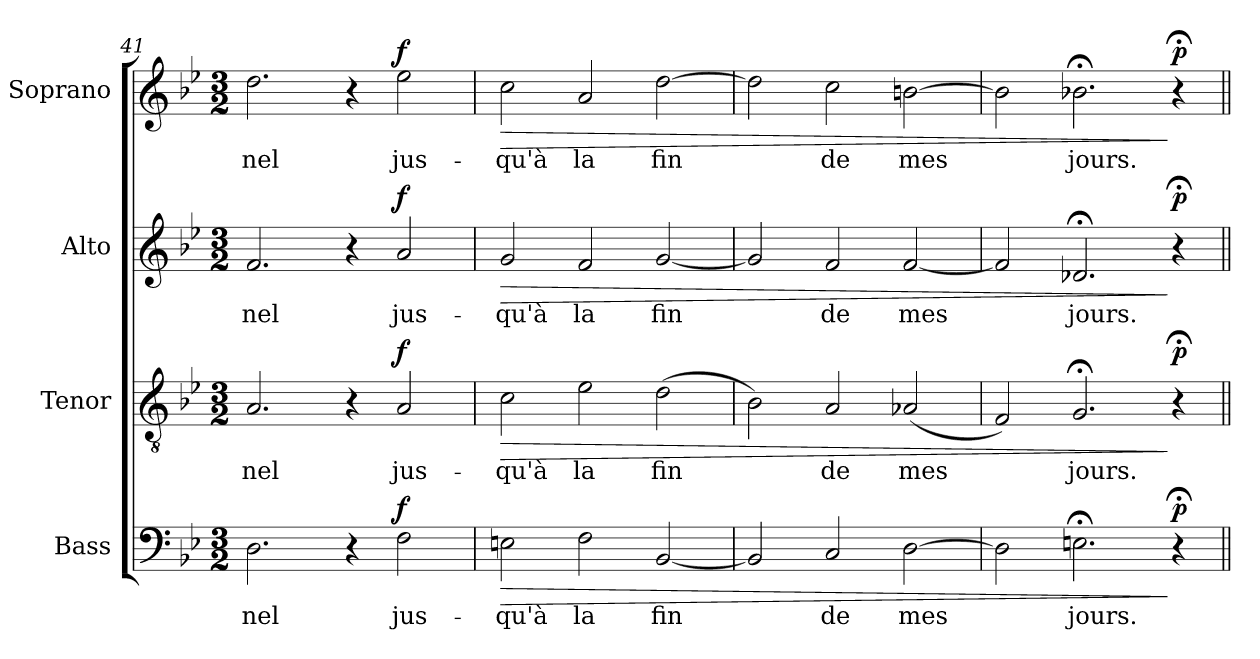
**kern	**text	**dynam	**kern	**text	**dynam	**kern	**text	**dynam	**kern	**text	**dynam
*part4	*part4	*part4	*part3	*part3	*part3	*part2	*part2	*part2	*part1	*part1	*part1
*staff4	*staff4	*staff4	*staff3	*staff3	*staff3	*staff2	*staff2	*staff2	*staff1	*staff1	*staff1
*I"Bass	*	*	*I"Tenor	*	*	*I"Alto	*	*	*I"Soprano	*	*
*I'B.	*	*	*I'T.	*	*	*I'A.	*	*	*I'S.	*	*
*clefF4	*	*	*clefGv2	*	*	*clefG2	*	*	*clefG2	*	*
*	*	*	*ITrd7c12	*	*	*	*	*	*	*	*
*k[b-e-]	*	*	*k[b-e-]	*	*	*k[b-e-]	*	*	*k[b-e-]	*	*
*B-:	*	*	*B-:	*	*	*B-:	*	*	*B-:	*	*
*M3/2	*	*	*M3/2	*	*	*M3/2	*	*	*M3/2	*	*
=41	=41	=41	=41	=41	=41	=41	=41	=41	=41	=41	=41
!	!LO:LY:b:color=#000000	!	!	!	!	!	!	!	!	!	!
!	!	!	!	!LO:LY:b:color=#000000	!	!	!	!	!	!	!
!	!	!	!	!	!	!	!LO:LY:b:color=#000000	!	!	!	!
!	!	!	!	!	!	!	!	!	!	!LO:LY:b:color=#000000	!
2.Di\	-nel	.	2.AAi/	-nel	.	2.fi/	-nel	.	2.ddi\	-nel	.
4r	.	.	4r	.	.	4r	.	.	4r	.	.
!	!LO:LY:b:color=#000000	!	!	!	!	!	!	!	!	!	!
!	!	!	!	!LO:LY:b:color=#000000	!	!	!	!	!	!	!
!	!	!	!	!	!	!	!LO:LY:b:color=#000000	!	!	!	!
!	!	!	!	!	!	!	!	!	!	!LO:LY:b:color=#000000	!
2Fi\	jus-	f	2AAi/	jus-	f	2ai/	jus-	f	2ee-i\	jus-	f
=42	=42	=42	=42	=42	=42	=42	=42	=42	=42	=42	=42
!	!LO:LY:b:color=#000000	!LO:HP:b	!	!	!	!	!	!	!	!	!
!	!	!	!	!LO:LY:b:color=#000000	!LO:HP:b	!	!	!	!	!	!
!	!	!	!	!	!	!	!LO:LY:b:color=#000000	!LO:HP:b	!	!	!
!	!	!	!	!	!	!	!	!	!	!LO:LY:b:color=#000000	!LO:HP:b
2Eni\	-qu'à	>	2Ci\	-qu'à	>	2gi/	-qu'à	>	2cci\	-qu'à	>
!	!LO:LY:b:color=#000000	!	!	!	!	!	!	!	!	!	!
!	!	!	!	!LO:LY:b:color=#000000	!	!	!	!	!	!	!
!	!	!	!	!	!	!	!LO:LY:b:color=#000000	!	!	!	!
!	!	!	!	!	!	!	!	!	!	!LO:LY:b:color=#000000	!
2Fi\	la	.	2E-i\	la	.	2fi/	la	.	2ai/	la	.
!	!LO:LY:b:color=#000000	!	!	!	!	!	!	!	!	!	!
!	!	!	!	!LO:LY:b:color=#000000	!	!	!	!	!	!	!
!	!	!	!	!	!	!	!LO:LY:b:color=#000000	!	!	!	!
!	!	!	!	!	!	!	!	!	!	!LO:LY:b:color=#000000	!
[<2BB-i/	fin	.	(2Di\	fin	.	[<2gi/	fin	.	[>2ddi\	fin	.
!!LO:LB:g=z
=43	=43	=43	=43	=43	=43	=43	=43	=43	=43	=43	=43
2BB-i/]	.	.	2BB-i\)	.	.	2gi/]	.	.	2ddi\]	.	.
!	!LO:LY:b:color=#000000	!	!	!	!	!	!	!	!	!	!
!	!	!	!	!LO:LY:b:color=#000000	!	!	!	!	!	!	!
!	!	!	!	!	!	!	!LO:LY:b:color=#000000	!	!	!	!
!	!	!	!	!	!	!	!	!	!	!LO:LY:b:color=#000000	!
2Ci/	de	.	2AAi/	de	.	2fi/	de	.	2cci\	de	.
!	!LO:LY:b:color=#000000	!	!	!	!	!	!	!	!	!	!
!	!	!	!	!LO:LY:b:color=#000000	!	!	!	!	!	!	!
!	!	!	!	!	!	!	!LO:LY:b:color=#000000	!	!	!	!
!	!	!	!	!	!	!	!	!	!	!LO:LY:b:color=#000000	!
[>2Di\	mes	.	(2AA-Xi/	mes	.	[<2fi/	mes	.	[>2bni\	mes	.
=44	=44	=44	=44	=44	=44	=44	=44	=44	=44	=44	=44
2Di\]	.	.	2FFi/)	.	.	2fi/]	.	.	2bi\]	.	.
!	!LO:LY:b:color=#000000	!	!	!	!	!	!	!	!	!	!
!	!	!	!	!LO:LY:b:color=#000000	!	!	!	!	!	!	!
!	!	!	!	!	!	!	!LO:LY:b:color=#000000	!	!	!	!
!	!	!	!	!	!	!	!	!	!	!LO:LY:b:color=#000000	!
2.En;i\	jours.	.	2.GG;i/	jours.	.	2.d-X;i/	jours.	.	2.b-X;i\	jours.	.
4r;	.	] p	4r;	.	] p	4r;	.	] p	4r;	.	] p
=||	=||	=||	=||	=||	=||	=||	=||	=||	=||	=||	=||
*-	*-	*-	*-	*-	*-	*-	*-	*-	*-	*-	*-
